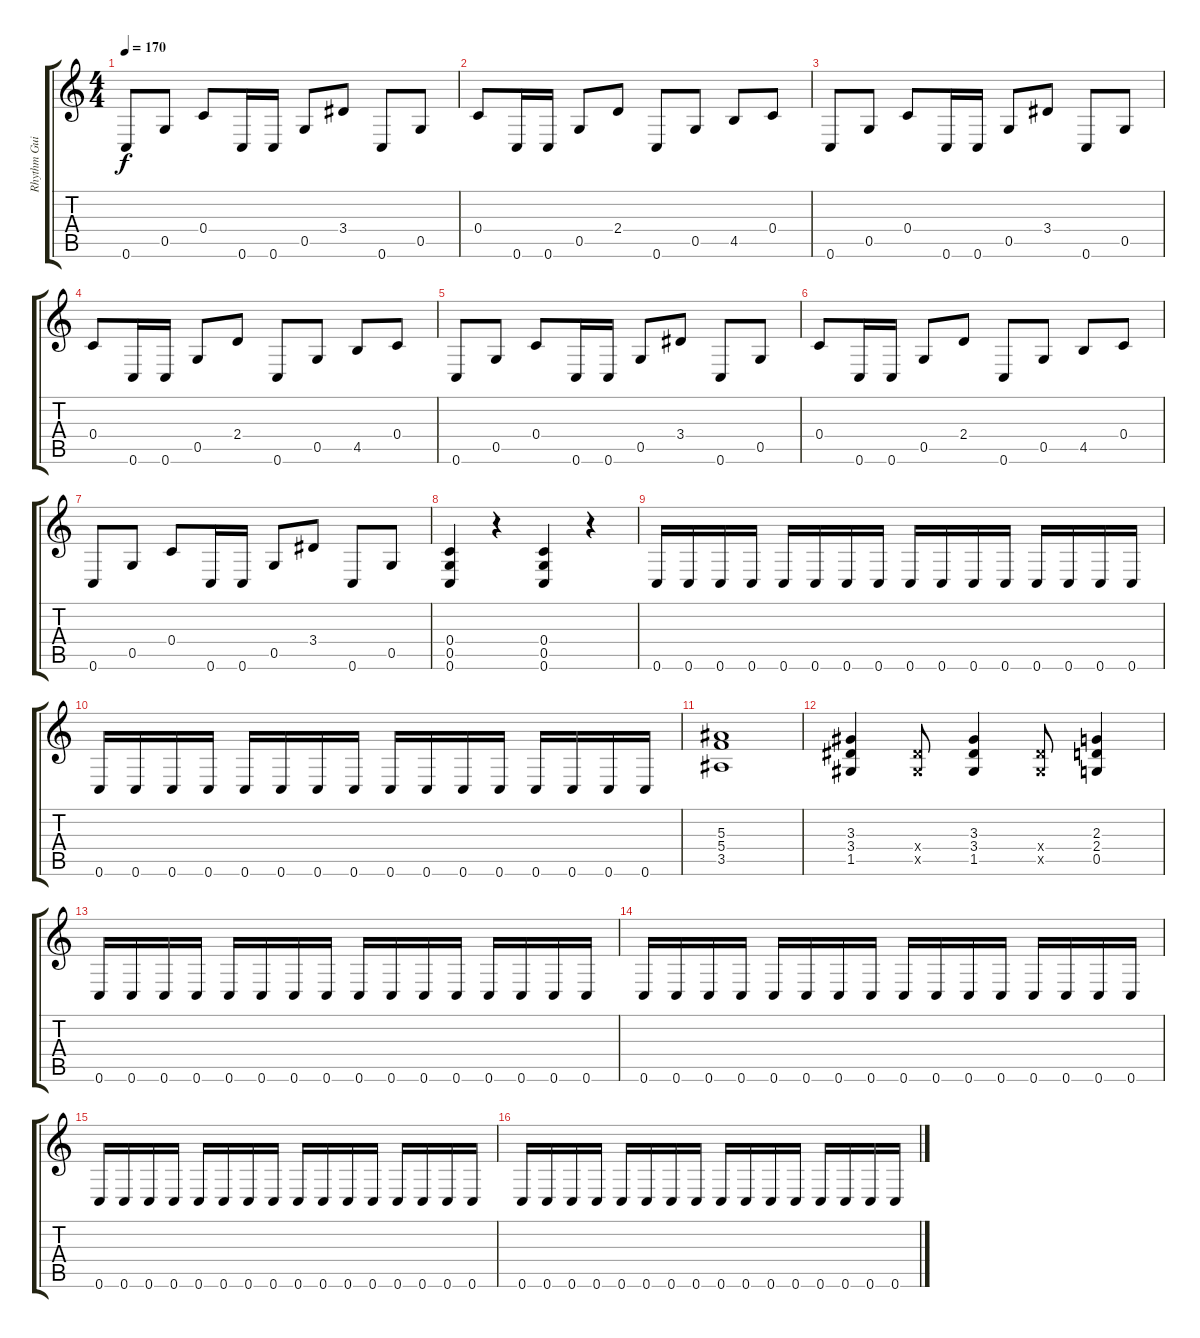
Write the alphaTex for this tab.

\track ("Rhythm Guitar" "Rhythm Gui") {instrument distortionguitar}
\staff {score tabs}
\tuning (D4 A3 F3 C3 G2 C2) {hide}
\ts (4 4)
\tempo 170
\clef g2
\ks c
0.6.8{dy f} 0.5.8 0.4.8 0.6.16 0.6.16 0.5.8 3.4.8 0.6.8 0.5.8 |
0.4.8 0.6.16 0.6.16 0.5.8 2.4.8 0.6.8 0.5.8 4.5.8 0.4.8 |
0.6.8 0.5.8 0.4.8 0.6.16 0.6.16 0.5.8 3.4.8 0.6.8 0.5.8 |
0.4.8 0.6.16 0.6.16 0.5.8 2.4.8 0.6.8 0.5.8 4.5.8 0.4.8 |
0.6.8 0.5.8 0.4.8 0.6.16 0.6.16 0.5.8 3.4.8 0.6.8 0.5.8 |
0.4.8 0.6.16 0.6.16 0.5.8 2.4.8 0.6.8 0.5.8 4.5.8 0.4.8 |
0.6.8 0.5.8 0.4.8 0.6.16 0.6.16 0.5.8 3.4.8 0.6.8 0.5.8 |
(0.4 0.5 0.6).4 r.4 (0.4 0.5 0.6).4 r.4 |
0.6.16 0.6.16 0.6.16 0.6.16 0.6.16 0.6.16 0.6.16 0.6.16 0.6.16 0.6.16 0.6.16 0.6.16 0.6.16 0.6.16 0.6.16 0.6.16 |
0.6.16 0.6.16 0.6.16 0.6.16 0.6.16 0.6.16 0.6.16 0.6.16 0.6.16 0.6.16 0.6.16 0.6.16 0.6.16 0.6.16 0.6.16 0.6.16 |
(5.3 5.4 3.5).1 |
(3.3 3.4 1.5).4 (3.4{x} 1.5{x}).8 (3.3 3.4 1.5).4 (3.4{x} 1.5{x}).8 (2.3 2.4 0.5).4 |
0.6.16 0.6.16 0.6.16 0.6.16 0.6.16 0.6.16 0.6.16 0.6.16 0.6.16 0.6.16 0.6.16 0.6.16 0.6.16 0.6.16 0.6.16 0.6.16 |
0.6.16 0.6.16 0.6.16 0.6.16 0.6.16 0.6.16 0.6.16 0.6.16 0.6.16 0.6.16 0.6.16 0.6.16 0.6.16 0.6.16 0.6.16 0.6.16 |
0.6.16 0.6.16 0.6.16 0.6.16 0.6.16 0.6.16 0.6.16 0.6.16 0.6.16 0.6.16 0.6.16 0.6.16 0.6.16 0.6.16 0.6.16 0.6.16 |
0.6.16 0.6.16 0.6.16 0.6.16 0.6.16 0.6.16 0.6.16 0.6.16 0.6.16 0.6.16 0.6.16 0.6.16 0.6.16 0.6.16 0.6.16 0.6.16
